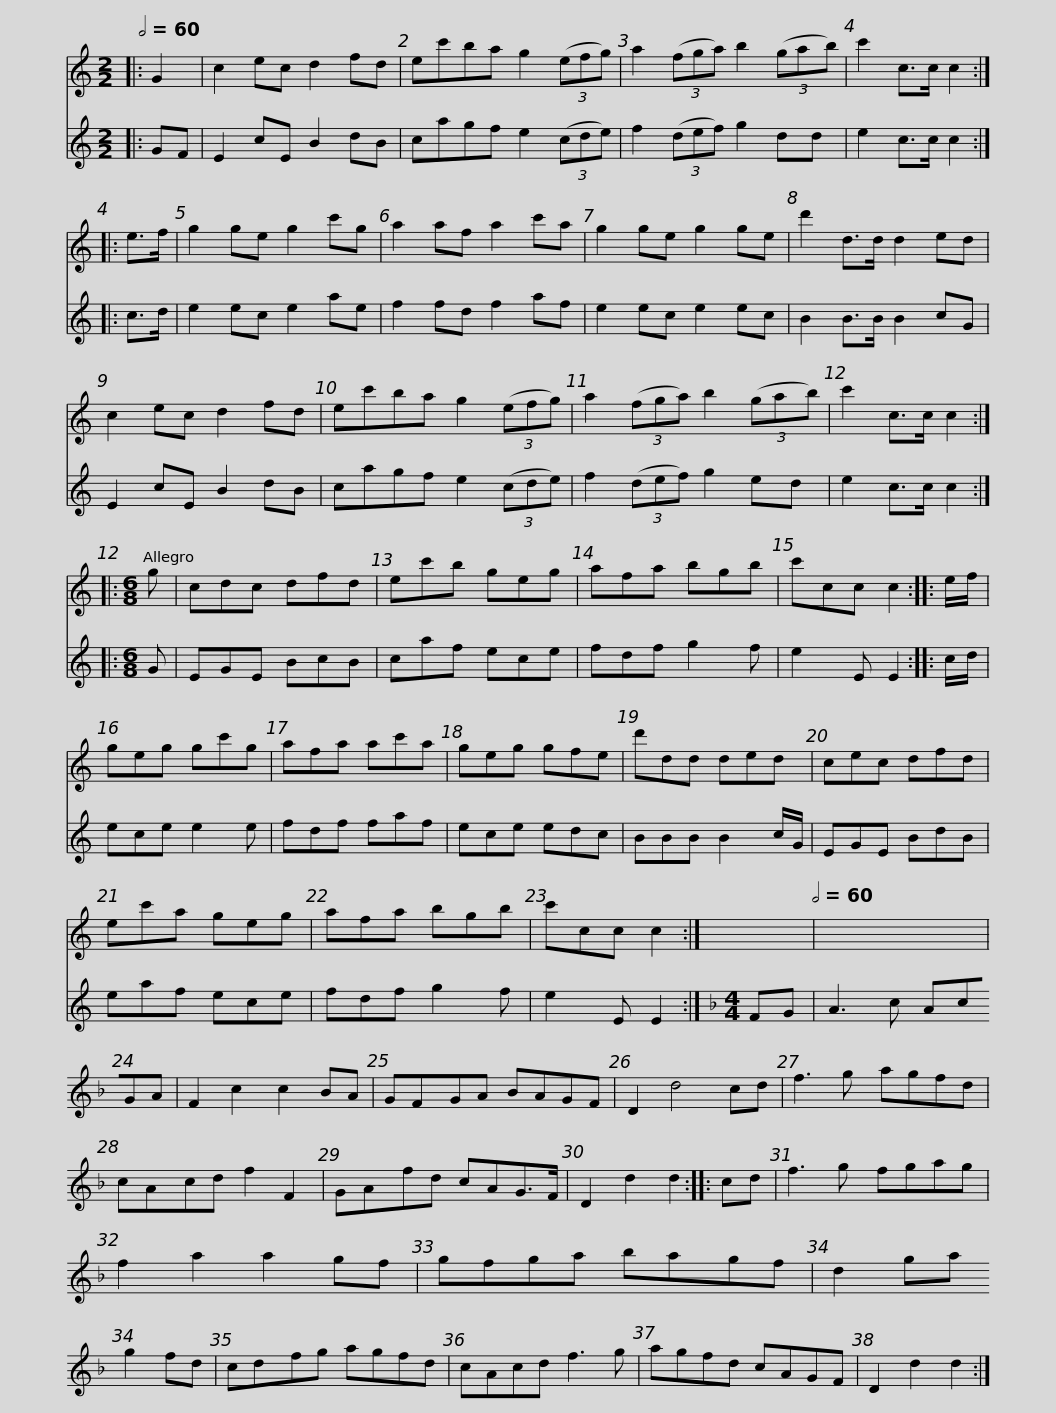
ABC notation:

X:1
%%score 1 2
L:1/8
Q:1/2=60
M:2/2
I:linebreak $
K:C
V:1 treble
V:2 treble
V:1
|: G2 | c2 ec d2 fd | ec'ba g2 (3(efg) | a2 (3(fga) b2 (3(gab) | c'2 c>c c2 :: %5
 e>f | g2 ge g2 c'g |$ a2 af a2 c'a | g2 ge g2 ge | d'2 d>d d2 ed | %10
 c2 ec d2 fd | ec'ba g2 (3(efg) | a2 (3(fga) b2 (3(gab) |$ c'2 c>c c2 ::[M:6/8] g | %15
 cdc dfd | ec'b geg | afa bgb | c'cc c2 :: e/f/ | %20
 geg gc'g |$ afa ac'a | geg gfe | d'dd ded | cec dfd | %25
 ec'a geg | afa bgb | c'cc c2 :|$ x2[Q:1/2=60] | x6 | %30
 x6 | x6 | x6 |$ x6 | x6 | %35
 x6 | x6 ::$ x2 | x6 | x6 | %40
 x6 | x6 |$ x6 | x6 | x6 | %45
 x6 :| %46
V:2
|: GF | E2 cE B2 dB | cagf e2 (3(cde) | f2 (3(def) g2 dd | e2 c>c c2 :: %5
 c>d | e2 ec e2 ae |$ f2 fd f2 af | e2 ec e2 ec | B2 B>B B2 cG | %10
 E2 cE B2 dB | cagf e2 (3(cde) | f2 (3(def) g2 ed |$ e2 c>c c2 ::[M:6/8] G | %15
 EGE BcB | caf ece | fdf g2 f | e2 E E2 :: c/d/ | %20
 ece e2 e |$ fdf faf | ece edc | BBB B2 c/G/ | EGE BdB | %25
 eaf ece | fdf g2 f | e2 E E2 :|$[K:F][M:4/4] FG | A3 c AcGA | %30
 F2 c2 c2 BA | GFGA BAGF | D2 d4 cd |$ f3 g agfd | cAcd f2 F2 | %35
 GAfd cAG>F | D2 d2 d2 ::$ cd | f3 g fgag | f2 a2 a2 gf | %40
 gfga bagf | d2 ga g2 fd |$ cdfg agfd | cAcd f3 g | agfd cAGF | %45
 D2 d2 d2 :| %46
